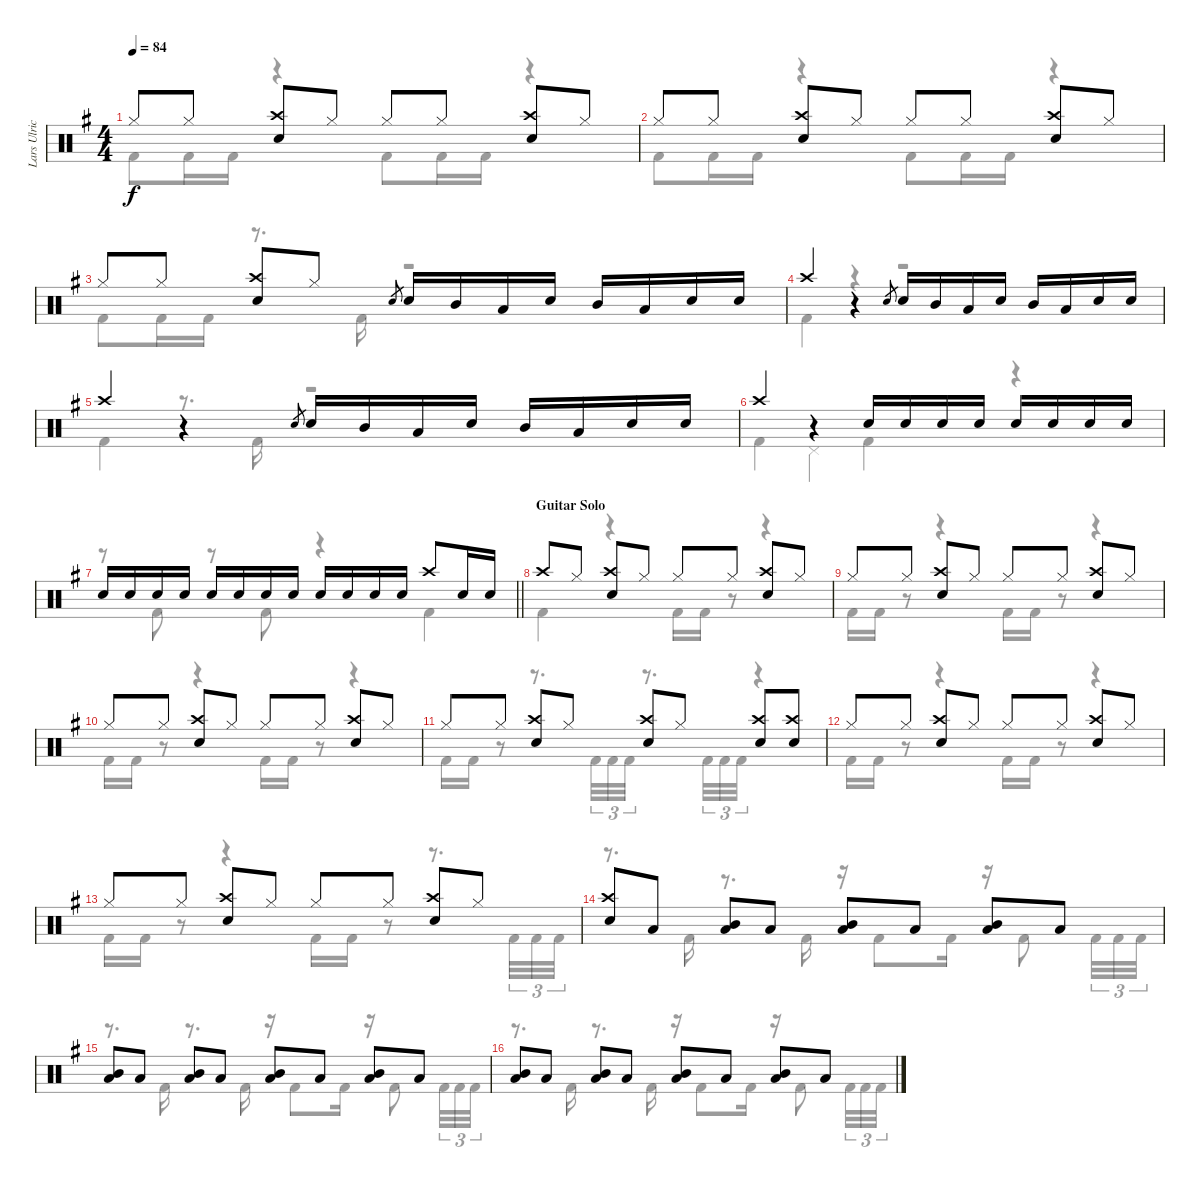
\track ("Lars Ulrich" "Lars Ulric") {instrument percussion}
\staff {score}
\articulation defaults
\voice
\ts (4 4)
\tempo 84
\clef neutral
\ks eminor "Hi-Hat (closed)".8{dy f} "Hi-Hat (closed)".8
("Crash high (hit)" "Snare (hit) 2").8 "Hi-Hat (closed)".8 "Hi-Hat (closed)".8 "Hi-Hat (closed)".8 ("Crash high (hit)" "Snare (hit) 2").8 "Hi-Hat (closed)".8 |
"Hi-Hat (closed)".8 "Hi-Hat (closed)".8 ("Crash high (hit)" "Snare (hit) 2").8 "Hi-Hat (closed)".8 "Hi-Hat (closed)".8 "Hi-Hat (closed)".8 ("Crash high (hit)" "Snare (hit) 2").8 "Hi-Hat (closed)".8 |
"Hi-Hat (closed)".8 "Hi-Hat (closed)".8 ("Crash high (hit)" "Snare (hit) 2").8 "Hi-Hat (closed)".8 "Snare (hit) 2"{h}.8{gr} "Snare (hit) 2".16 "Mid Tom (hit)".16 "Low Tom (hit)".16 "Snare (hit) 2".16 "Mid Tom (hit)".16 "Low Tom (hit)".16 "Snare (hit) 2".16 "Snare (hit) 2".16 |
"Crash high (hit)".4 r.4 "Snare (hit) 2"{h}.8{gr} "Snare (hit) 2".16 "Mid Tom (hit)".16 "Low Tom (hit)".16 "Snare (hit) 2".16 "Mid Tom (hit)".16 "Low Tom (hit)".16 "Snare (hit) 2".16 "Snare (hit) 2".16 |
"Crash high (hit)".4 r.4 "Snare (hit) 2"{h}.8{gr} "Snare (hit) 2".16 "Mid Tom (hit)".16 "Low Tom (hit)".16 "Snare (hit) 2".16 "Mid Tom (hit)".16 "Low Tom (hit)".16 "Snare (hit) 2".16 "Snare (hit) 2".16 |
"Crash high (hit)".4 r.4 "Snare (hit) 2".16 "Snare (hit) 2".16 "Snare (hit) 2".16 "Snare (hit) 2".16 "Snare (hit) 2".16 "Snare (hit) 2".16 "Snare (hit) 2".16 "Snare (hit) 2".16 |
\barLineRight lightlight "Snare (hit) 2".16 "Snare (hit) 2".16 "Snare (hit) 2".16 "Snare (hit) 2".16 "Snare (hit) 2".16 "Snare (hit) 2".16 "Snare (hit) 2".16 "Snare (hit) 2".16 "Snare (hit) 2".16 "Snare (hit) 2".16 "Snare (hit) 2".16 "Snare (hit) 2".16 "Crash high (hit)".8 "Snare (hit) 2".16 "Snare (hit) 2".16
|
\section ("" "Guitar Solo")
"Crash high (hit)".8 "Hi-Hat (closed)".8 ("Crash high (hit)" "Snare (hit) 2").8 "Hi-Hat (closed)".8 "Hi-Hat (closed)".8 "Hi-Hat (closed)".8 ("Crash high (hit)" "Snare (hit) 2").8 "Hi-Hat (closed)".8 |
"Hi-Hat (closed)".8 "Hi-Hat (closed)".8 ("Crash high (hit)" "Snare (hit) 2").8 "Hi-Hat (closed)".8 "Hi-Hat (closed)".8 "Hi-Hat (closed)".8 ("Crash high (hit)" "Snare (hit) 2").8 "Hi-Hat (closed)".8 |
"Hi-Hat (closed)".8 "Hi-Hat (closed)".8 ("Crash high (hit)" "Snare (hit) 2").8 "Hi-Hat (closed)".8 "Hi-Hat (closed)".8 "Hi-Hat (closed)".8 ("Crash high (hit)" "Snare (hit) 2").8 "Hi-Hat (closed)".8 |
"Hi-Hat (closed)".8 "Hi-Hat (closed)".8 ("Crash high (hit)" "Snare (hit) 2").8 "Hi-Hat (closed)".8 ("Crash high (hit)" "Snare (hit) 2").8 "Hi-Hat (closed)".8 ("Crash high (hit)" "Snare (hit) 2").8 ("Crash high (hit)" "Snare (hit) 2").8 |
"Hi-Hat (closed)".8 "Hi-Hat (closed)".8 ("Crash high (hit)" "Snare (hit) 2").8 "Hi-Hat (closed)".8 "Hi-Hat (closed)".8 "Hi-Hat (closed)".8 ("Crash high (hit)" "Snare (hit) 2").8 "Hi-Hat (closed)".8 |
"Hi-Hat (closed)".8 "Hi-Hat (closed)".8 ("Crash high (hit)" "Snare (hit) 2").8 "Hi-Hat (closed)".8 "Hi-Hat (closed)".8 "Hi-Hat (closed)".8 ("Crash high (hit)" "Snare (hit) 2").8 "Hi-Hat (closed)".8 |
("Crash high (hit)" "Snare (hit) 2").8 "Low Tom (hit)".8 ("Mid Tom (hit)" "Low Tom (hit)").8 "Low Tom (hit)".8 ("Mid Tom (hit)" "Low Tom (hit)").8 "Low Tom (hit)".8 ("Mid Tom (hit)" "Low Tom (hit)").8 "Low Tom (hit)".8 |
("Mid Tom (hit)" "Low Tom (hit)").8 "Low Tom (hit)".8 ("Mid Tom (hit)" "Low Tom (hit)").8 "Low Tom (hit)".8 ("Mid Tom (hit)" "Low Tom (hit)").8 "Low Tom (hit)".8 ("Mid Tom (hit)" "Low Tom (hit)").8 "Low Tom (hit)".8 |
("Mid Tom (hit)" "Low Tom (hit)").8 "Low Tom (hit)".8 ("Mid Tom (hit)" "Low Tom (hit)").8 "Low Tom (hit)".8 ("Mid Tom (hit)" "Low Tom (hit)").8 "Low Tom (hit)".8 ("Mid Tom (hit)" "Low Tom (hit)").8 "Low Tom (hit)".8
\voice
\clef neutral
\ottava regular
\simile none
\ks eminor "Kick (hit) 2".8{dy f} "Kick (hit) 2".16 "Kick (hit) 2".16
r.4 "Kick (hit) 2".8 "Kick (hit) 2".16 "Kick (hit) 2".16 r.4 |
"Kick (hit) 2".8 "Kick (hit) 2".16 "Kick (hit) 2".16 r.4 "Kick (hit) 2".8 "Kick (hit) 2".16 "Kick (hit) 2".16 r.4 |
"Kick (hit) 2".8 "Kick (hit) 2".16 "Kick (hit) 2".16 r.8{d} "Kick (hit) 2".16 r.2 |
"Kick (hit) 2".4 r.4 r.2 |
"Kick (hit) 2".4 r.8{d} "Kick (hit) 2".16 r.2 |
"Kick (hit) 2".4 "Pedal Hi-Hat (hit)".4 "Kick (hit) 2".4 r.4 |
\barLineRight lightlight
r.8 "Kick (hit) 2".8 r.8 "Kick (hit) 2".8 r.4 "Kick (hit) 2".4 |
"Kick (hit) 2".4 r.4 "Kick (hit) 2".16 "Kick (hit) 2".16 r.8 r.4 |
"Kick (hit) 2".16 "Kick (hit) 2".16 r.8 r.4 "Kick (hit) 2".16 "Kick (hit) 2".16 r.8 r.4 |
"Kick (hit) 2".16 "Kick (hit) 2".16 r.8 r.4 "Kick (hit) 2".16 "Kick (hit) 2".16 r.8 r.4 |
"Kick (hit) 2".16 "Kick (hit) 2".16 r.8 r.8{d} "Kick (hit) 2".32{tu (3 2)} "Kick (hit) 2".32{tu (3 2)} "Kick (hit) 2".32{tu (3 2)} r.8{d} "Kick (hit) 2".32{tu (3 2)} "Kick (hit) 2".32{tu (3 2)} "Kick (hit) 2".32{tu (3 2)} r.4 |
"Kick (hit) 2".16 "Kick (hit) 2".16 r.8 r.4 "Kick (hit) 2".16 "Kick (hit) 2".16 r.8 r.4 |
"Kick (hit) 2".16 "Kick (hit) 2".16 r.8 r.4 "Kick (hit) 2".16 "Kick (hit) 2".16 r.8 r.8{d} "Kick (hit) 2".32{tu (3 2)} "Kick (hit) 2".32{tu (3 2)} "Kick (hit) 2".32{tu (3 2)} |
r.8{d} "Kick (hit) 2".16 r.8{d} "Kick (hit) 2".16 r.16 "Kick (hit) 2".8 "Kick (hit) 2".16 r.16 "Kick (hit) 2".8 "Kick (hit) 2".32{tu (3 2)} "Kick (hit) 2".32{tu (3 2)} "Kick (hit) 2".32{tu (3 2)} |
r.8{d} "Kick (hit) 2".16 r.8{d} "Kick (hit) 2".16 r.16 "Kick (hit) 2".8 "Kick (hit) 2".16 r.16 "Kick (hit) 2".8 "Kick (hit) 2".32{tu (3 2)} "Kick (hit) 2".32{tu (3 2)} "Kick (hit) 2".32{tu (3 2)} |
r.8{d} "Kick (hit) 2".16 r.8{d} "Kick (hit) 2".16 r.16 "Kick (hit) 2".8 "Kick (hit) 2".16 r.16 "Kick (hit) 2".8 "Kick (hit) 2".32{tu (3 2)} "Kick (hit) 2".32{tu (3 2)} "Kick (hit) 2".32{tu (3 2)}
